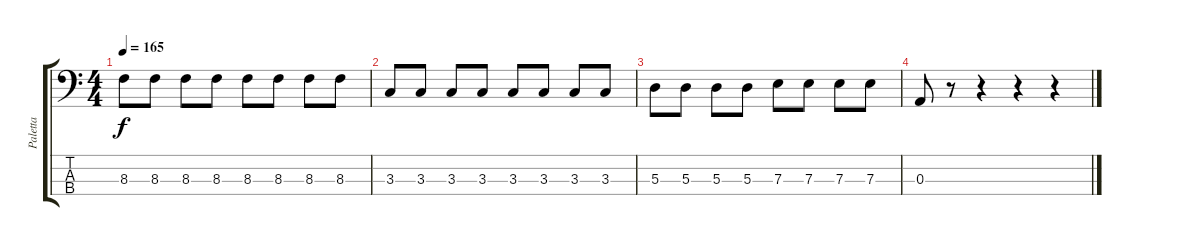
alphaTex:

\track ("Paletta" "Paletta") {instrument electricbasspick}
\staff {score tabs}
\tuning (G2 D2 A1 E1) {hide}
\ts (4 4)
\tempo 165
\clef f4
\ks c
8.3.8{dy f} 8.3.8 8.3.8 8.3.8 8.3.8 8.3.8 8.3.8 8.3.8 |
3.3.8 3.3.8 3.3.8 3.3.8 3.3.8 3.3.8 3.3.8 3.3.8 |
5.3.8 5.3.8 5.3.8 5.3.8 7.3.8 7.3.8 7.3.8 7.3.8 |
0.3.8 r.8 r.4 r.4 r.4
